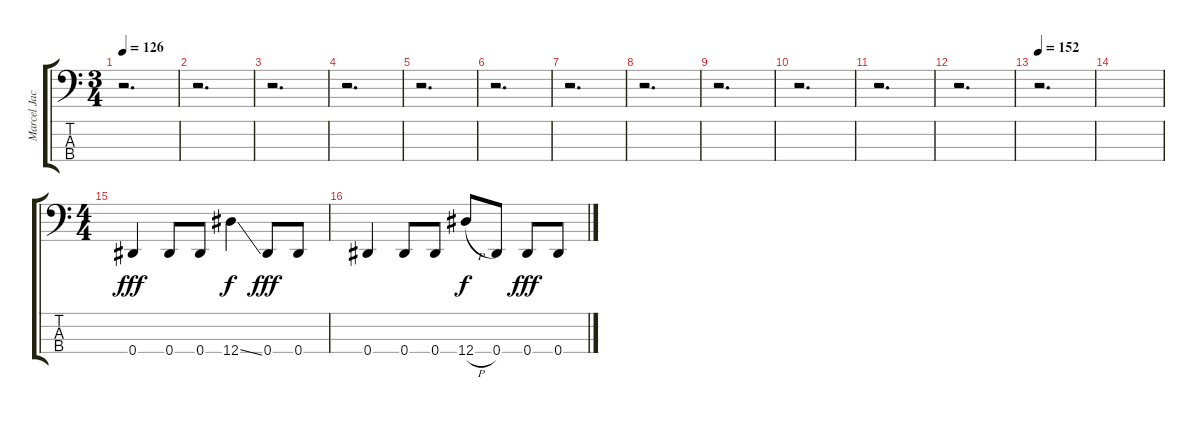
\track ("Marcel Jacob (Bass)" "Marcel Jac") {instrument electricbasspick}
\staff {score tabs}
\tuning (Gb2 Db2 Ab1 Eb1) {hide}
\ts (3 4)
\tempo 126
\clef f4
\ks c
r.2{d dy fff volume 16 instrument electricbasspick} |
r.2{d} |
r.2{d} |
r.2{d} |
r.2{d} |
r.2{d} |
r.2{d} |
r.2{d} |
r.2{d} |
r.2{d} |
r.2{d} |
r.2{d} |
\tempo 152
r.2{d} |
|
\ts (4 4)
0.4.4 0.4.8 0.4.8 12.4{ss}.4{dy f} 0.4.8{dy fff} 0.4.8 |
0.4.4 0.4.8 0.4.8 12.4{h}.8{dy f} 0.4.8 0.4.8{dy fff} 0.4.8
